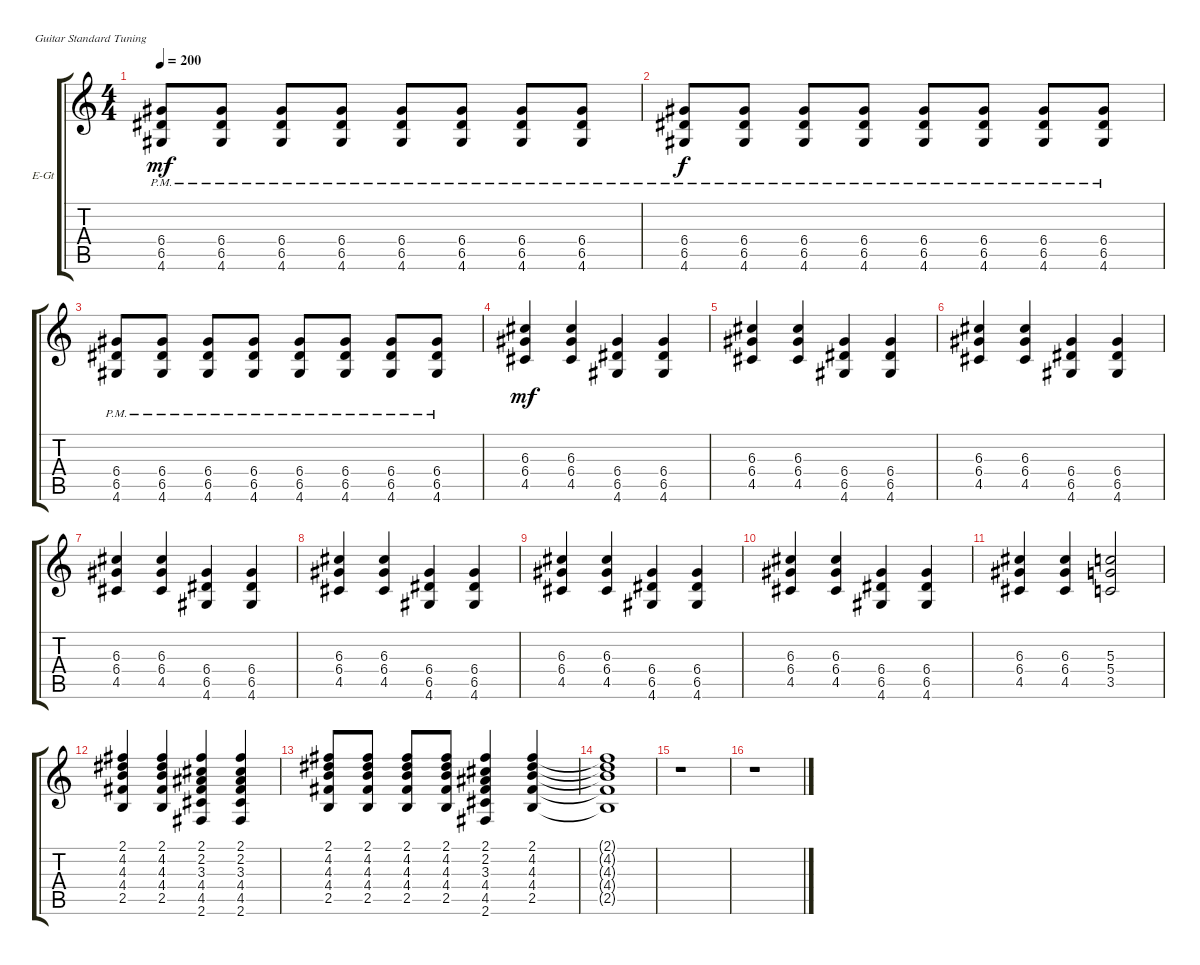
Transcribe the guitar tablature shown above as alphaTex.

\defaultSystemsLayout 4
\bracketExtendMode groupsimilarinstruments
\firstSystemTrackNameOrientation horizontal
\otherSystemsTrackNameOrientation horizontal
\track ("Electric Guitar (Clean)" "E-Gt") {instrument electricguitarclean}
\staff {score tabs}
\tuning (E4 B3 G3 D3 A2 E2)
\ts (4 4)
\tempo 200
\clef g2
\ks c
(4.6{pm} 6.5{pm} 6.4{pm}).8{dy mf} (4.6{pm} 6.5{pm} 6.4{pm}).8 (4.6{pm} 6.5{pm} 6.4{pm}).8 (4.6{pm} 6.5{pm} 6.4{pm}).8 (4.6{pm} 6.5{pm} 6.4{pm}).8 (4.6{pm} 6.5{pm} 6.4{pm}).8 (4.6{pm} 6.5{pm} 6.4{pm}).8 (4.6{pm} 6.5{pm} 6.4{pm}).8 |
(4.6{pm} 6.5{pm} 6.4{pm}).8{dy f} (4.6{pm} 6.5{pm} 6.4{pm}).8 (4.6{pm} 6.5{pm} 6.4{pm}).8 (4.6{pm} 6.5{pm} 6.4{pm}).8 (4.6{pm} 6.5{pm} 6.4{pm}).8 (4.6{pm} 6.5{pm} 6.4{pm}).8 (4.6{pm} 6.5{pm} 6.4{pm}).8 (4.6{pm} 6.5{pm} 6.4{pm}).8 |
(4.6{pm} 6.5{pm} 6.4{pm}).8 (4.6{pm} 6.5{pm} 6.4{pm}).8 (4.6{pm} 6.5{pm} 6.4{pm}).8 (4.6{pm} 6.5{pm} 6.4{pm}).8 (4.6{pm} 6.5{pm} 6.4{pm}).8 (4.6{pm} 6.5{pm} 6.4{pm}).8 (4.6{pm} 6.5{pm} 6.4{pm}).8 (4.6{pm} 6.5{pm} 6.4{pm}).8 |
(4.5 6.4 6.3).4{dy mf} (6.3 6.4 4.5).4 (4.6 6.5 6.4).4 (4.6 6.5 6.4).4 |
(4.5 6.4 6.3).4 (6.3 6.4 4.5).4 (4.6 6.5 6.4).4 (4.6 6.5 6.4).4 |
(4.5 6.4 6.3).4 (6.3 6.4 4.5).4 (4.6 6.5 6.4).4 (4.6 6.5 6.4).4 |
(4.5 6.4 6.3).4 (6.3 6.4 4.5).4 (4.6 6.5 6.4).4 (4.6 6.5 6.4).4 |
(4.5 6.4 6.3).4 (6.3 6.4 4.5).4 (4.6 6.5 6.4).4 (4.6 6.5 6.4).4 |
(4.5 6.4 6.3).4 (6.3 6.4 4.5).4 (4.6 6.5 6.4).4 (4.6 6.5 6.4).4 |
(4.5 6.4 6.3).4 (6.3 6.4 4.5).4 (4.6 6.5 6.4).4 (4.6 6.5 6.4).4 |
(4.5 6.4 6.3).4 (4.5 6.4 6.3).4 (3.5 5.4 5.3).2 |
(2.5 4.2 4.3 4.4 2.1).4 (2.5 4.4 4.3 4.2 2.1).4 (2.6 2.1 2.2 3.3 4.4 4.5).4 (2.6 2.1 2.2 3.3 4.4 4.5).4 |
(2.5 4.4 4.3 4.2 2.1).8 (2.5 4.4 4.3 4.2 2.1).8 (2.5 4.4 4.3 4.2 2.1).8 (2.5 4.4 4.3 4.2 2.1).8 (2.6 2.1 2.2 3.3 4.4 4.5).4 (2.5 4.4 4.3 4.2 2.1).4 |
(2.5{t} 2.1{t} 4.2{t} 4.3{t} 4.4{t}).1 |
r.1 |
r.1
